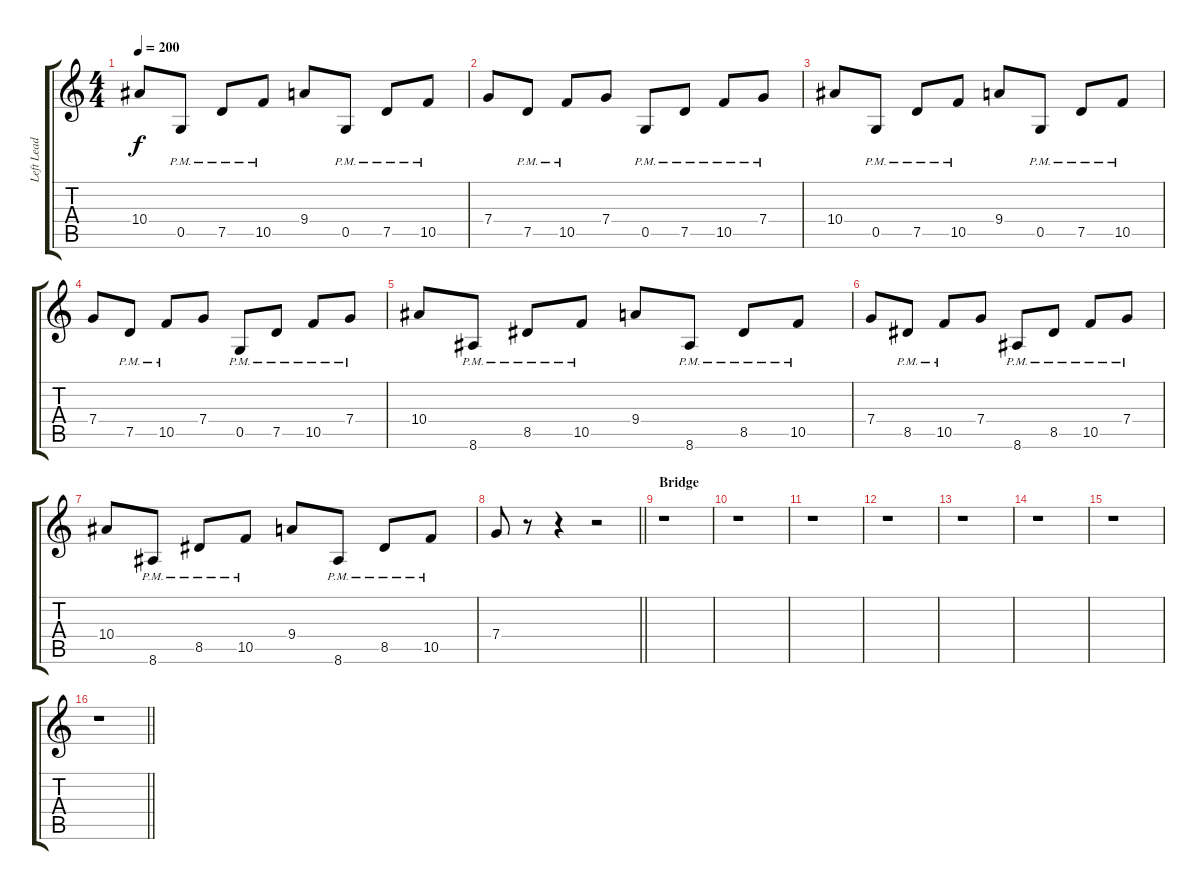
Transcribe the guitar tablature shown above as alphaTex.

\track ("Left Lead Gtr" "Left Lead ") {mute instrument overdrivenguitar}
\staff {score tabs}
\tuning (D4 A3 F3 C3 G2 D2) {hide}
\ts (4 4)
\tempo 200
\clef g2
\ks c
10.4.8{dy f} 0.5{pm}.8 7.5{pm}.8 10.5{pm}.8 9.4.8 0.5{pm}.8 7.5{pm}.8 10.5{pm}.8 |
7.4.8 7.5{pm}.8 10.5{pm}.8 7.4.8 0.5{pm}.8 7.5{pm}.8 10.5{pm}.8 7.4{pm}.8 |
10.4.8 0.5{pm}.8 7.5{pm}.8 10.5{pm}.8 9.4.8 0.5{pm}.8 7.5{pm}.8 10.5{pm}.8 |
7.4.8 7.5{pm}.8 10.5{pm}.8 7.4.8 0.5{pm}.8 7.5{pm}.8 10.5{pm}.8 7.4{pm}.8 |
10.4.8 8.6{pm}.8 8.5{pm}.8 10.5{pm}.8 9.4.8 8.6{pm}.8 8.5{pm}.8 10.5{pm}.8 |
7.4.8 8.5{pm}.8 10.5{pm}.8 7.4.8 8.6{pm}.8 8.5{pm}.8 10.5{pm}.8 7.4{pm}.8 |
10.4.8 8.6{pm}.8 8.5{pm}.8 10.5{pm}.8 9.4.8 8.6{pm}.8 8.5{pm}.8 10.5{pm}.8 |
\barLineRight lightlight
7.4.8 r.8 r.4 r.2 |
\section ("" "Bridge")
r.1 |
r.1 |
r.1 |
r.1 |
r.1 |
r.1 |
r.1 |
\barLineRight lightlight
r.1
